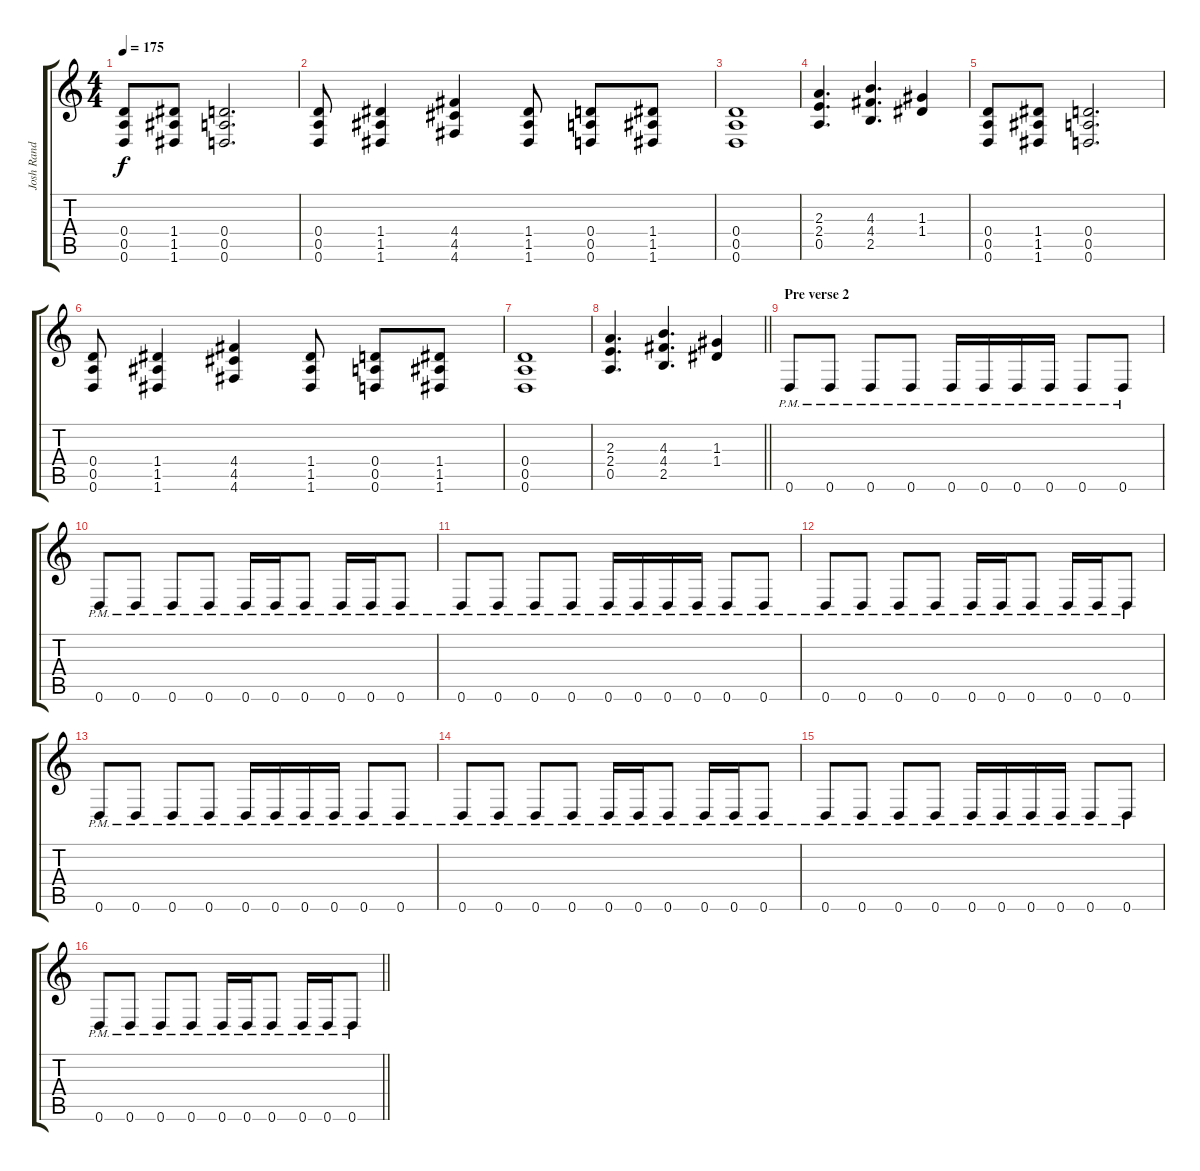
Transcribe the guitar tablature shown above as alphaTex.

\track ("Josh Rand " "Josh Rand ") {instrument distortionguitar}
\staff {score tabs}
\tuning (E4 B3 G3 D3 A2 D2) {hide}
\ts (4 4)
\tempo 175
\clef g2
\ks c
(0.4 0.5 0.6).8{dy f} (1.4 1.5 1.6).8 (0.4 0.5 0.6).2{d} |
(0.4 0.5 0.6).8 (1.4 1.5 1.6).4 (4.4 4.5 4.6).4 (1.4 1.5 1.6).8 (0.4 0.5 0.6).8 (1.4 1.5 1.6).8 |
(0.4 0.5 0.6).1 |
(2.3 2.4 0.5).4{d} (4.3 4.4 2.5).4{d} (1.3 1.4).4 |
(0.4 0.5 0.6).8 (1.4 1.5 1.6).8 (0.4 0.5 0.6).2{d} |
(0.4 0.5 0.6).8 (1.4 1.5 1.6).4 (4.4 4.5 4.6).4 (1.4 1.5 1.6).8 (0.4 0.5 0.6).8 (1.4 1.5 1.6).8 |
(0.4 0.5 0.6).1 |
\barLineRight lightlight
(2.3 2.4 0.5).4{d} (4.3 4.4 2.5).4{d} (1.3 1.4).4 |
\section ("" "Pre verse 2")
0.6{pm}.8 0.6{pm}.8 0.6{pm}.8 0.6{pm}.8 0.6{pm}.16 0.6{pm}.16 0.6{pm}.16 0.6{pm}.16 0.6{pm}.8 0.6{pm}.8 |
0.6{pm}.8 0.6{pm}.8 0.6{pm}.8 0.6{pm}.8 0.6{pm}.16 0.6{pm}.16 0.6{pm}.8 0.6{pm}.16 0.6{pm}.16 0.6{pm}.8 |
0.6{pm}.8 0.6{pm}.8 0.6{pm}.8 0.6{pm}.8 0.6{pm}.16 0.6{pm}.16 0.6{pm}.16 0.6{pm}.16 0.6{pm}.8 0.6{pm}.8 |
0.6{pm}.8 0.6{pm}.8 0.6{pm}.8 0.6{pm}.8 0.6{pm}.16 0.6{pm}.16 0.6{pm}.8 0.6{pm}.16 0.6{pm}.16 0.6{pm}.8 |
0.6{pm}.8 0.6{pm}.8 0.6{pm}.8 0.6{pm}.8 0.6{pm}.16 0.6{pm}.16 0.6{pm}.16 0.6{pm}.16 0.6{pm}.8 0.6{pm}.8 |
0.6{pm}.8 0.6{pm}.8 0.6{pm}.8 0.6{pm}.8 0.6{pm}.16 0.6{pm}.16 0.6{pm}.8 0.6{pm}.16 0.6{pm}.16 0.6{pm}.8 |
0.6{pm}.8 0.6{pm}.8 0.6{pm}.8 0.6{pm}.8 0.6{pm}.16 0.6{pm}.16 0.6{pm}.16 0.6{pm}.16 0.6{pm}.8 0.6{pm}.8 |
\barLineRight lightlight
0.6{pm}.8 0.6{pm}.8 0.6{pm}.8 0.6{pm}.8 0.6{pm}.16 0.6{pm}.16 0.6{pm}.8 0.6{pm}.16 0.6{pm}.16 0.6{pm}.8
